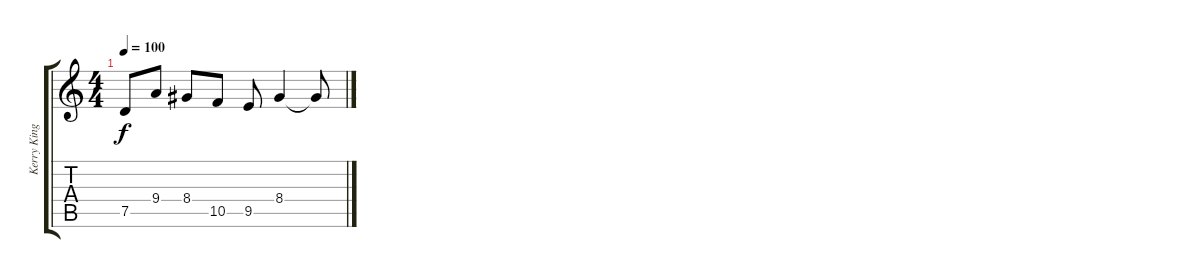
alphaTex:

\track ("Kerry King" "Kerry King") {instrument overdrivenguitar}
\staff {score tabs}
\tuning (D4 A3 F3 C3 G2 D2) {hide}
\ts (4 4)
\tempo 100
\clef g2
\ks c
7.5.8{dy f} 9.4.8 8.4.8 10.5.8 9.5.8 8.4.4 8.4{t}.8
